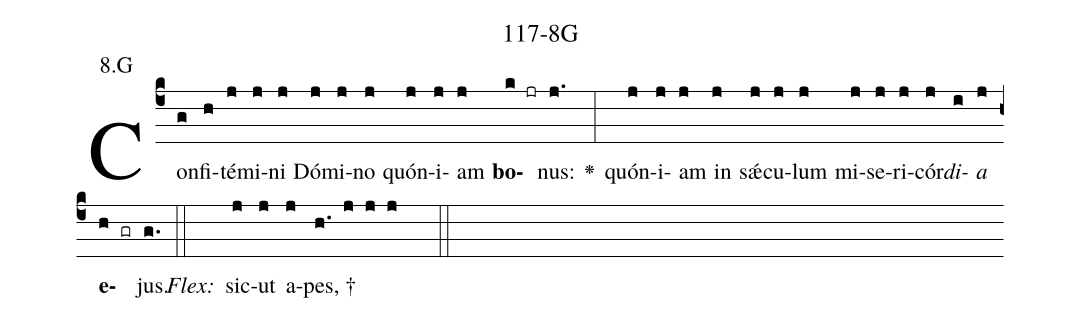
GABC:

name: 117-8G;
annotation: 8.G;
%%
(c4)Con(g)fi(h)té(j)mi(j)ni(j) Dó(j)mi(j)no(j) quón(j)i(j)am(j) <b>bo</b>(k jr)nus:(j.) <v>\greheightstar</v>(:) quón(j)i(j)am(j) in(j) sǽ(j)cu(j)lum(j) mi(j)se(j)ri(j)cór(j)<i>di</i>(i)<i>a</i>(j) <b>e</b>(h gr)jus.(g.) (::)
<i>Flex:</i>()  sic(j)ut(j) a(j)pes, †(h. j j j  ::)

%E(j) u(j) o(i) u(j) a(h) e.(g.) (::)
